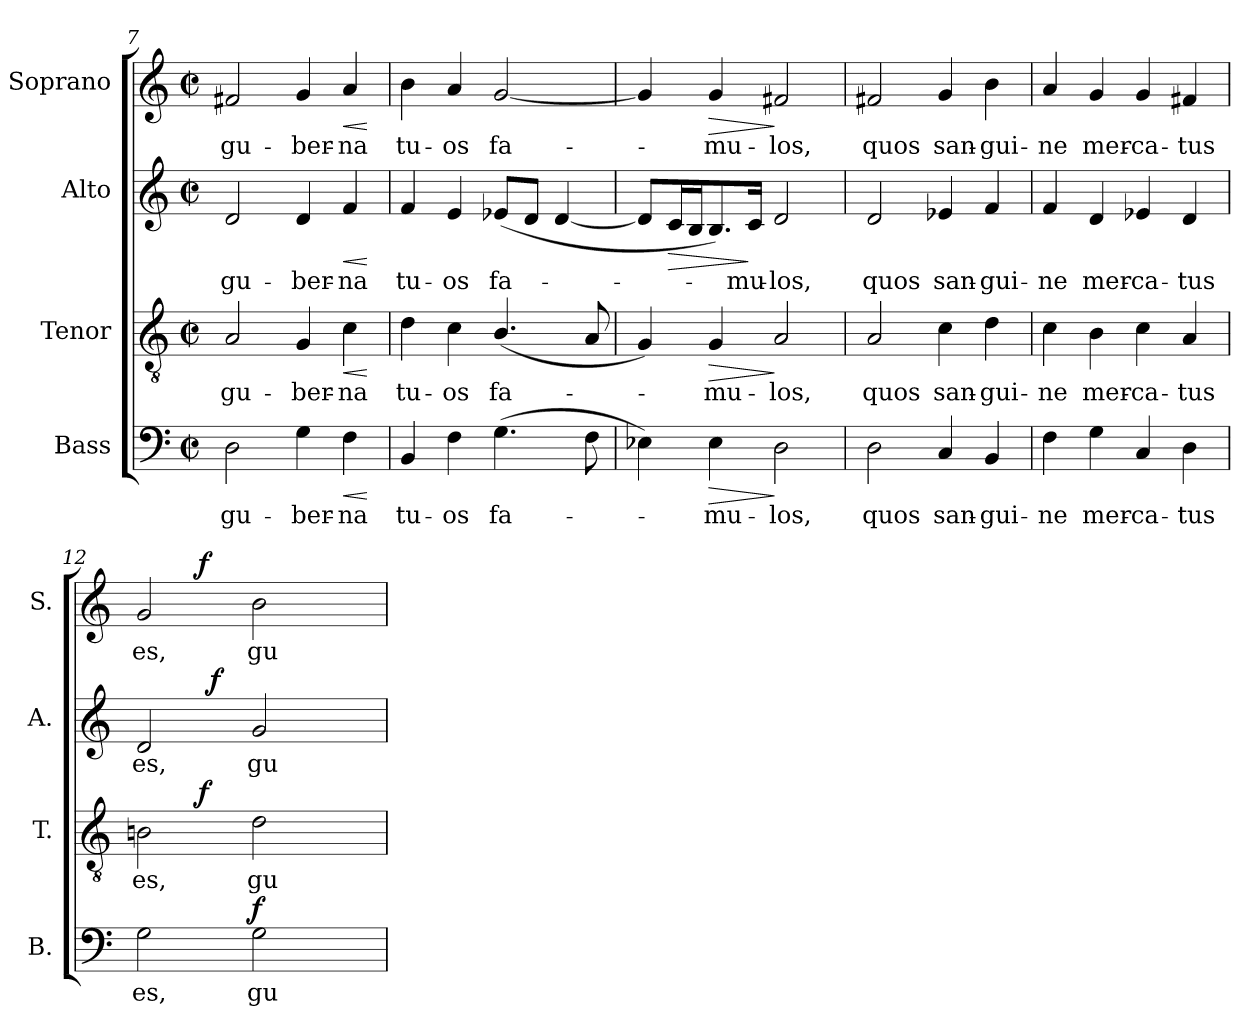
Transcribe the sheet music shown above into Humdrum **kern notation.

**kern	**text	**dynam	**kern	**text	**dynam	**kern	**text	**dynam	**kern	**text	**dynam
*part4	*part4	*part4	*part3	*part3	*part3	*part2	*part2	*part2	*part1	*part1	*part1
*staff4	*staff4	*staff4	*staff3	*staff3	*staff3	*staff2	*staff2	*staff2	*staff1	*staff1	*staff1
*I"Bass	*	*	*I"Tenor	*	*	*I"Alto	*	*	*I"Soprano	*	*
*I'B.	*	*	*I'T.	*	*	*I'A.	*	*	*I'S.	*	*
!!LO:LB:g=z
*clefF4	*	*	*clefGv2	*	*	*clefG2	*	*	*clefG2	*	*
*	*	*	*ITrd7c12	*	*	*	*	*	*	*	*
*k[]	*	*	*k[]	*	*	*k[]	*	*	*k[]	*	*
*C:	*	*	*C:	*	*	*C:	*	*	*C:	*	*
*M2/2	*	*	*M2/2	*	*	*M2/2	*	*	*M2/2	*	*
*met(c|)	*	*	*met(c|)	*	*	*met(c|)	*	*	*met(c|)	*	*
=7	=7	=7	=7	=7	=7	=7	=7	=7	=7	=7	=7
!	!LO:LY:b:color=#000000	!	!	!	!	!	!	!	!	!	!
!	!	!	!	!LO:LY:b:color=#000000	!	!	!	!	!	!	!
!	!	!	!	!	!	!	!LO:LY:b:color=#000000	!	!	!	!
!	!	!	!	!	!	!	!	!	!	!LO:LY:b:color=#000000	!
2Di\	gu-	.	2AAi/	gu-	.	2di/	gu-	.	2f#Xi/	gu-	.
!	!LO:LY:b:color=#000000	!	!	!	!	!	!	!	!	!	!
!	!	!	!	!LO:LY:b:color=#000000	!	!	!	!	!	!	!
!	!	!	!	!	!	!	!LO:LY:b:color=#000000	!	!	!	!
!	!	!	!	!	!	!	!	!	!	!LO:LY:b:color=#000000	!
4Gi\	-ber-	.	4GGi/	-ber-	.	4di/	-ber-	.	4gi/	-ber-	.
!	!LO:LY:b:color=#000000	!LO:HP:b	!	!	!	!	!	!	!	!	!
!	!	!	!	!LO:LY:b:color=#000000	!LO:HP:b	!	!	!	!	!	!
!	!	!	!	!	!	!	!LO:LY:b:color=#000000	!LO:HP:b	!	!	!
!	!	!	!	!	!	!	!	!	!	!LO:LY:b:color=#000000	!LO:HP:b
4Fi\	-na	<	4Ci\	-na	<	4fi/	-na	<	4ai/	-na	<
.	.	[	.	.	[	.	.	[	.	.	[
=8	=8	=8	=8	=8	=8	=8	=8	=8	=8	=8	=8
!	!LO:LY:b:color=#000000	!	!	!	!	!	!	!	!	!	!
!	!	!	!	!LO:LY:b:color=#000000	!	!	!	!	!	!	!
!	!	!	!	!	!	!	!LO:LY:b:color=#000000	!	!	!	!
!	!	!	!	!	!	!	!	!	!	!LO:LY:b:color=#000000	!
4BBi/	tu-	.	4Di\	tu-	.	4fi/	tu-	.	4bi\	tu-	.
!	!LO:LY:b:color=#000000	!	!	!	!	!	!	!	!	!	!
!	!	!	!	!LO:LY:b:color=#000000	!	!	!	!	!	!	!
!	!	!	!	!	!	!	!LO:LY:b:color=#000000	!	!	!	!
!	!	!	!	!	!	!	!	!	!	!LO:LY:b:color=#000000	!
4Fi\	-os	.	4Ci\	-os	.	4ei/	-os	.	4ai/	-os	.
!	!LO:LY:b:color=#000000	!	!	!	!	!	!	!	!	!	!
!	!	!	!	!LO:LY:b:color=#000000	!	!	!	!	!	!	!
!	!	!	!	!	!	!	!LO:LY:b:color=#000000	!	!	!	!
!	!	!	!	!	!	!	!	!	!	!LO:LY:b:color=#000000	!
(4.Gi\	fa-	.	(4.BBi/	fa-	.	(8e-Xi/L	fa-	.	[2gi/	fa-	.
.	.	.	.	.	.	8di/J	.	.	.	.	.
.	.	.	.	.	.	[4di/	.	.	.	.	.
8Fi\	.	.	8AAi/	.	.	.	.	.	.	.	.
=9	=9	=9	=9	=9	=9	=9	=9	=9	=9	=9	=9
4E-Xi\)	.	.	4GGi/)	.	.	8di/L]	.	.	4gi/]	.	.
!	!	!	!	!	!	!	!	!LO:HP:b	!	!	!
.	.	.	.	.	.	16ci/L	.	>	.	.	.
.	.	.	.	.	.	16Bi/J	.	.	.	.	.
!	!LO:LY:b:color=#000000	!LO:HP:b	!	!	!	!	!	!	!	!	!
!	!	!	!	!LO:LY:b:color=#000000	!LO:HP:b	!	!	!	!	!	!
!	!	!	!	!	!	!	!	!	!	!LO:LY:b:color=#000000	!LO:HP:b
4E-i\	-mu-	>	4GGi/	-mu-	>	8.Bi/)	.	.	4gi/	-mu-	>
!	!	!	!	!	!	!	!LO:LY:b:color=#000000	!	!	!	!
.	.	.	.	.	.	16ci/Jk	-mu-	]	.	.	.
!	!LO:LY:b:color=#000000	!	!	!	!	!	!	!	!	!	!
!	!	!	!	!LO:LY:b:color=#000000	!	!	!	!	!	!	!
!	!	!	!	!	!	!	!LO:LY:b:color=#000000	!	!	!	!
!	!	!	!	!	!	!	!	!	!	!LO:LY:b:color=#000000	!
2Di\	-los,	]	2AAi/	-los,	]	2di/	-los,	.	2f#Xi/	-los,	]
=10	=10	=10	=10	=10	=10	=10	=10	=10	=10	=10	=10
!	!LO:LY:b:color=#000000	!	!	!	!	!	!	!	!	!	!
!	!	!	!	!LO:LY:b:color=#000000	!	!	!	!	!	!	!
!	!	!	!	!	!	!	!LO:LY:b:color=#000000	!	!	!	!
!	!	!	!	!	!	!	!	!	!	!LO:LY:b:color=#000000	!
2Di\	quos	.	2AAi/	quos	.	2di/	quos	.	2f#Xi/	quos	.
!	!LO:LY:b:color=#000000	!	!	!	!	!	!	!	!	!	!
!	!	!	!	!LO:LY:b:color=#000000	!	!	!	!	!	!	!
!	!	!	!	!	!	!	!LO:LY:b:color=#000000	!	!	!	!
!	!	!	!	!	!	!	!	!	!	!LO:LY:b:color=#000000	!
4Ci/	san-	.	4Ci\	san-	.	4e-Xi/	san-	.	4gi/	san-	.
!	!LO:LY:b:color=#000000	!	!	!	!	!	!	!	!	!	!
!	!	!	!	!LO:LY:b:color=#000000	!	!	!	!	!	!	!
!	!	!	!	!	!	!	!LO:LY:b:color=#000000	!	!	!	!
!	!	!	!	!	!	!	!	!	!	!LO:LY:b:color=#000000	!
4BBi/	-gui-	.	4Di\	-gui-	.	4fi/	-gui-	.	4bi\	-gui-	.
=11	=11	=11	=11	=11	=11	=11	=11	=11	=11	=11	=11
!	!LO:LY:b:color=#000000	!	!	!	!	!	!	!	!	!	!
!	!	!	!	!LO:LY:b:color=#000000	!	!	!	!	!	!	!
!	!	!	!	!	!	!	!LO:LY:b:color=#000000	!	!	!	!
!	!	!	!	!	!	!	!	!	!	!LO:LY:b:color=#000000	!
4Fi\	-ne	.	4Ci\	-ne	.	4fi/	-ne	.	4ai/	-ne	.
!	!LO:LY:b:color=#000000	!	!	!	!	!	!	!	!	!	!
!	!	!	!	!LO:LY:b:color=#000000	!	!	!	!	!	!	!
!	!	!	!	!	!	!	!LO:LY:b:color=#000000	!	!	!	!
!	!	!	!	!	!	!	!	!	!	!LO:LY:b:color=#000000	!
4Gi\	mer-	.	4BBi\	mer-	.	4di/	mer-	.	4gi/	mer-	.
!	!LO:LY:b:color=#000000	!	!	!	!	!	!	!	!	!	!
!	!	!	!	!LO:LY:b:color=#000000	!	!	!	!	!	!	!
!	!	!	!	!	!	!	!LO:LY:b:color=#000000	!	!	!	!
!	!	!	!	!	!	!	!	!	!	!LO:LY:b:color=#000000	!
4Ci/	-ca-	.	4Ci\	-ca-	.	4e-Xi/	-ca-	.	4gi/	-ca-	.
!	!LO:LY:b:color=#000000	!	!	!	!	!	!	!	!	!	!
!	!	!	!	!LO:LY:b:color=#000000	!	!	!	!	!	!	!
!	!	!	!	!	!	!	!LO:LY:b:color=#000000	!	!	!	!
!	!	!	!	!	!	!	!	!	!	!LO:LY:b:color=#000000	!
4Di\	-tus	.	4AAi/	-tus	.	4di/	-tus	.	4f#Xi/	-tus	.
=12	=12	=12	=12	=12	=12	=12	=12	=12	=12	=12	=12
!	!LO:LY:b:color=#000000	!	!	!	!	!	!	!	!	!	!
!	!	!	!	!LO:LY:b:color=#000000	!	!	!	!	!	!	!
!	!	!	!	!	!	!	!LO:LY:b:color=#000000	!	!	!	!
!	!	!	!	!	!	!	!	!	!	!LO:LY:b:color=#000000	!
*	*	*	*^	*	*	*^	*	*	*^	*	*
2Gi\	es,	.	2BBni\	4ryy	es,	.	2di/	4ryy	es,	.	2gi/	4ryy	es,	.
.	.	.	.	32ryy	.	.	.	32ryy	.	.	.	32ryy	.	.
.	.	.	.	1024ryy	.	.	.	64ryy	.	.	.	1024ryy	.	.
.	.	.	.	2ryy	.	f	.	.	.	.	.	2ryy	.	f
.	.	.	.	.	.	.	.	256ryy	.	.	.	.	.	.
.	.	.	.	.	.	.	.	2ryy	.	f	.	.	.	.
!	!LO:LY:b:color=#000000	!	!	!	!	!	!	!	!	!	!	!	!	!
!	!	!	!	!	!LO:LY:b:color=#000000	!	!	!	!	!	!	!	!	!
!	!	!	!	!	!	!	!	!	!LO:LY:b:color=#000000	!	!	!	!	!
!	!	!	!	!	!	!	!	!	!	!	!	!	!LO:LY:b:color=#000000	!
2Gi\	gu-	f	2Di\	.	gu-	.	2gi/	.	gu-	.	2bi\	.	gu-	.
.	.	.	.	8ryy	.	.	.	.	.	.	.	8ryy	.	.
.	.	.	.	.	.	.	.	8ryy	.	.	.	.	.	.
.	.	.	.	16ryy	.	.	.	.	.	.	.	16ryy	.	.
.	.	.	.	.	.	.	.	16ryy	.	.	.	.	.	.
.	.	.	.	64ryy	.	.	.	.	.	.	.	64ryy	.	.
.	.	.	.	128...ryy	.	.	.	.	.	.	.	128...ryy	.	.
.	.	.	.	.	.	.	.	128.ryy	.	.	.	.	.	.
*	*	*	*v	*v	*	*	*	*	*	*	*v	*v	*	*
*	*	*	*	*	*	*v	*v	*	*	*	*	*
=	=	=	=	=	=	=	=	=	=	=	=
*-	*-	*-	*-	*-	*-	*-	*-	*-	*-	*-	*-
